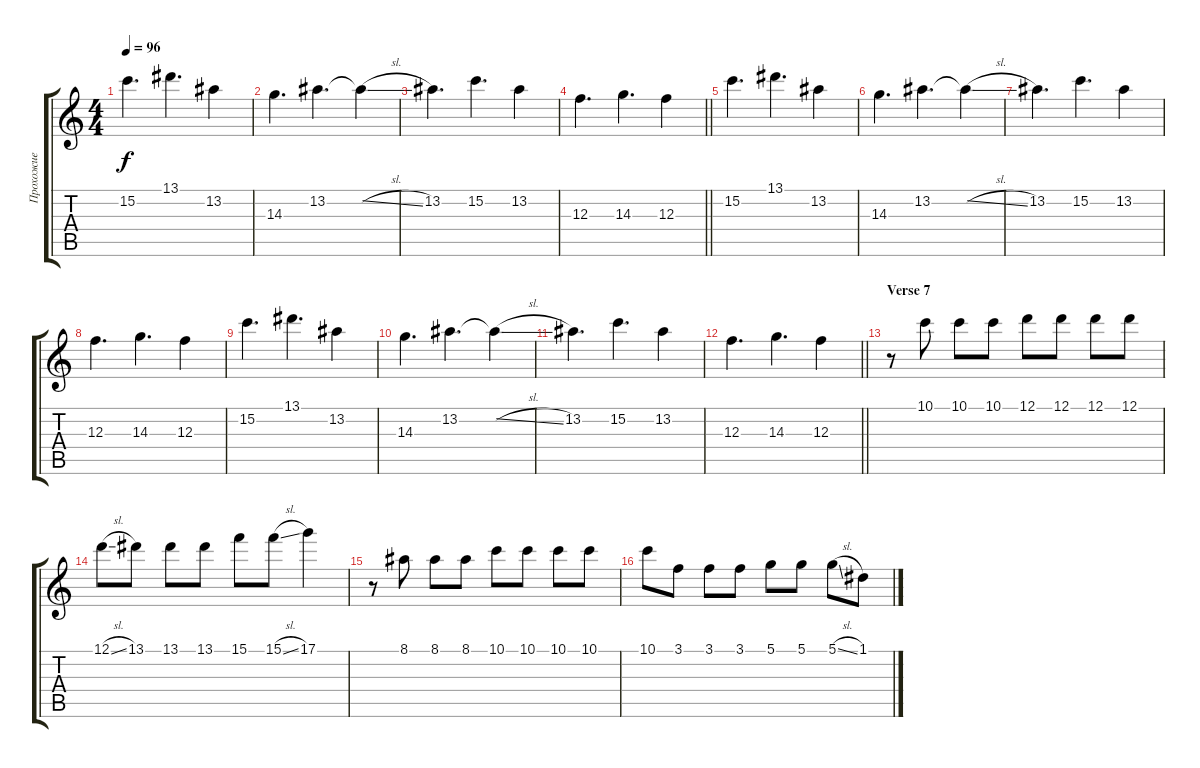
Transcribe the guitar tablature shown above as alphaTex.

\track ("Прохожие" "Прохожие") {instrument distortionguitar}
\staff {score tabs}
\tuning (D4 A3 F3 C3 G2 C2) {hide}
\ts (4 4)
\tempo 96
\clef g2
\ks c
15.2.4{d dy f} 13.1.4{d} 13.2.4 |
14.3.4{d} 13.2.4{d} 13.2{sl t}.4 |
13.2.4{d} 15.2.4{d} 13.2.4 |
\barLineRight lightlight
12.3.4{d} 14.3.4{d} 12.3.4 |
15.2.4{d} 13.1.4{d} 13.2.4 |
14.3.4{d} 13.2.4{d} 13.2{sl t}.4 |
13.2.4{d} 15.2.4{d} 13.2.4 |
12.3.4{d} 14.3.4{d} 12.3.4 |
15.2.4{d} 13.1.4{d} 13.2.4 |
14.3.4{d} 13.2.4{d} 13.2{sl t}.4 |
13.2.4{d} 15.2.4{d} 13.2.4 |
\barLineRight lightlight
12.3.4{d} 14.3.4{d} 12.3.4 |
\section ("" "Verse 7")
r.8{volume 8 instrument distortionguitar} 10.1.8 10.1.8 10.1.8 12.1.8 12.1.8 12.1.8 12.1.8 |
12.1{sl}.8 13.1.8 13.1.8 13.1.8 15.1.8 15.1{sl}.8 17.1.4 |
r.8 8.1.8 8.1.8 8.1.8 10.1.8 10.1.8 10.1.8 10.1.8 |
10.1.8 3.1.8 3.1.8 3.1.8 5.1.8 5.1.8 5.1{sl}.8 1.1.8
